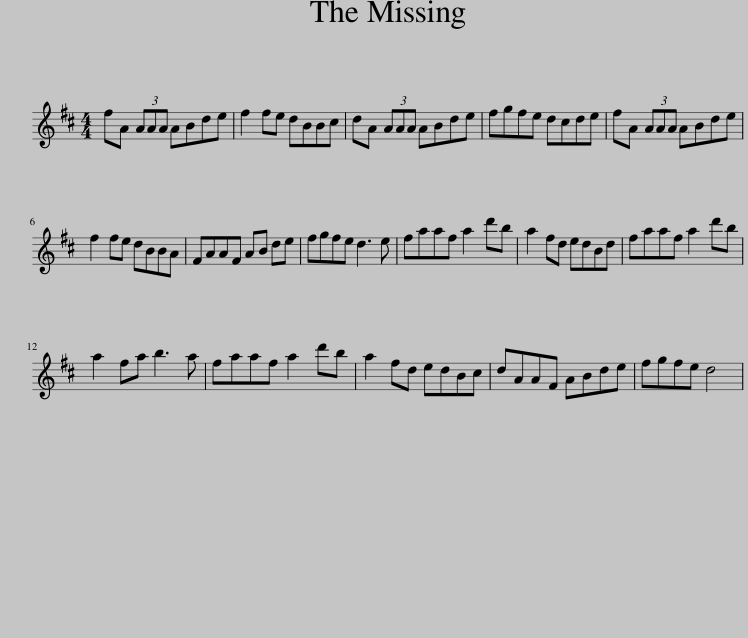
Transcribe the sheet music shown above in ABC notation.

X:1
L:1/8
M:4/4
I:linebreak $
K:D
V:1 treble
V:1
 fA (3AAA ABde | f2 fe dBBc | dA (3AAA ABde | fgfe dcde | fA (3AAA ABde |$ %5
 f2 fe dBBA | FAAF AB de | fgfe d3 e | faaf a2 d'b | a2 fd edBd | %10
 faaf a2 d'b |$ a2 fa b3 a | faaf a2 d'b | a2 fd edBc | dAAF ABde | %15
 fgfe d4 | %16
